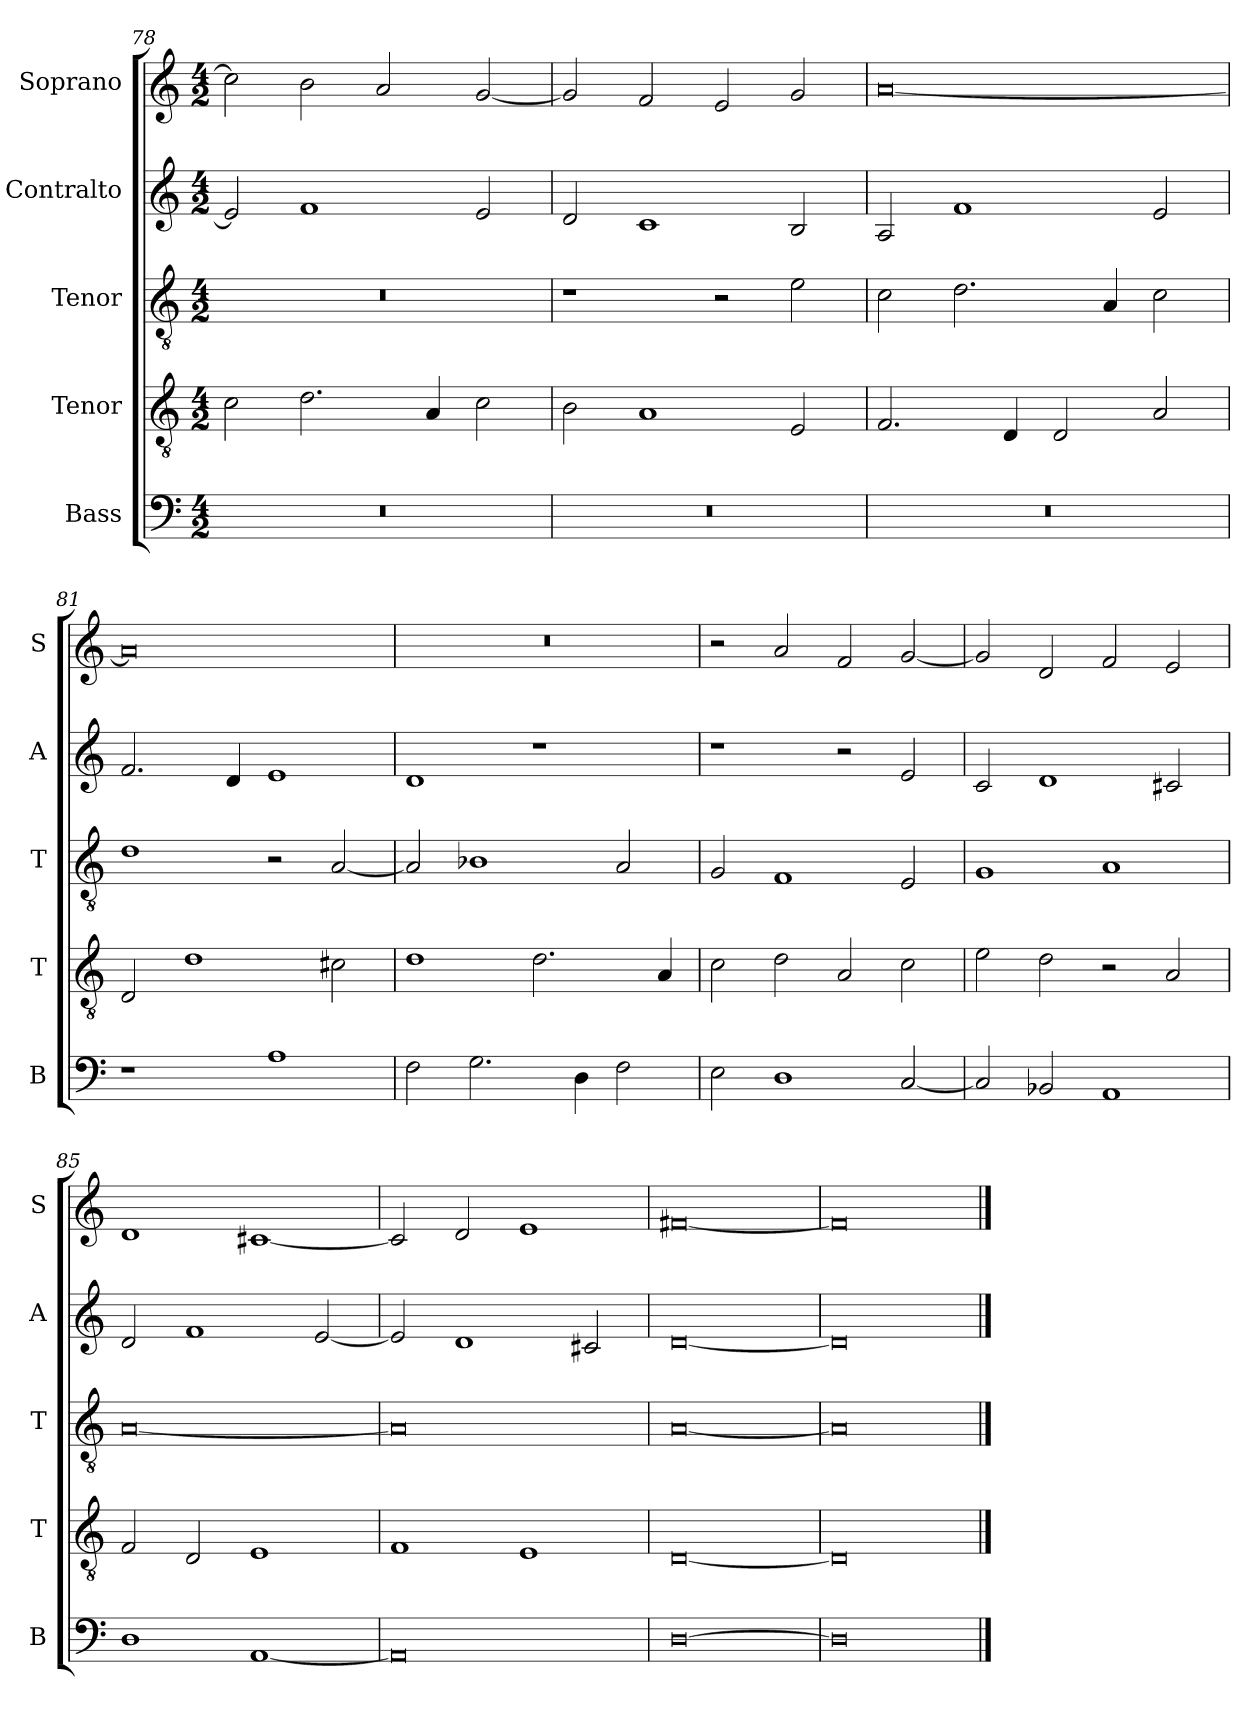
**kern	**kern	**kern	**kern	**kern
*part5	*part4	*part3	*part2	*part1
*staff5	*staff4	*staff3	*staff2	*staff1
*I"Bass	*I"Tenor	*I"Tenor	*I"Contralto	*I"Soprano
*I'B	*I'T	*I'T	*I'A	*I'S
*clefF4	*clefGv2	*clefGv2	*clefG2	*clefG2
*k[]	*k[]	*k[]	*k[]	*k[]
*D:dor	*D:dor	*D:dor	*D:dor	*D:dor
*M4/2	*M4/2	*M4/2	*M4/2	*M4/2
=78	=78	=78	=78	=78
0r	2c	0r	2e]	2cc]
.	2.d	.	1f	2b
.	.	.	.	2a
.	4A	.	.	.
.	2c	.	2e	[2g
=79	=79	=79	=79	=79
0r	2B	1r	2d	2g]
.	1A	.	1c	2f
.	.	2r	.	2e
.	2E	2e	2B	2g
=80	=80	=80	=80	=80
0r	2.F	2c	2A	[0a
.	.	2.d	1f	.
.	4D	.	.	.
.	2D	.	.	.
.	.	4A	.	.
.	2A	2c	2e	.
=81	=81	=81	=81	=81
1r	2D	1d	2.f	0a]
.	1d	.	.	.
.	.	.	4d	.
1A	.	2r	1e	.
.	2c#X	[2A	.	.
=82	=82	=82	=82	=82
2F	1d	2A]	1d	0r
2.G	.	1B-X	.	.
.	2.d	.	1r	.
4D	.	.	.	.
2F	.	2A	.	.
.	4A	.	.	.
=83	=83	=83	=83	=83
2E	2c	2G	1r	2r
1D	2d	1F	.	2a
.	2A	.	2r	2f
[2C	2c	2E	2e	[2g
=84	=84	=84	=84	=84
2C]	2e	1G	2c	2g]
2BB-X	2d	.	1d	2d
1AA	2r	1A	.	2f
.	2A	.	2c#X	2e
=85	=85	=85	=85	=85
1D	2F	[0A	2d	1d
.	2D	.	1f	.
[1AA	1E	.	.	[1c#X
.	.	.	[2e	.
=86	=86	=86	=86	=86
0AA]	1F	0A]	2e]	2c#]
.	.	.	1d	2d
.	1E	.	.	1e
.	.	.	2c#X	.
=87	=87	=87	=87	=87
[0D	[0D	[0A	[0d	[0f#X
=88	=88	=88	=88	=88
0D]	0D]	0A]	0d]	0f#]
==	==	==	==	==
*-	*-	*-	*-	*-
